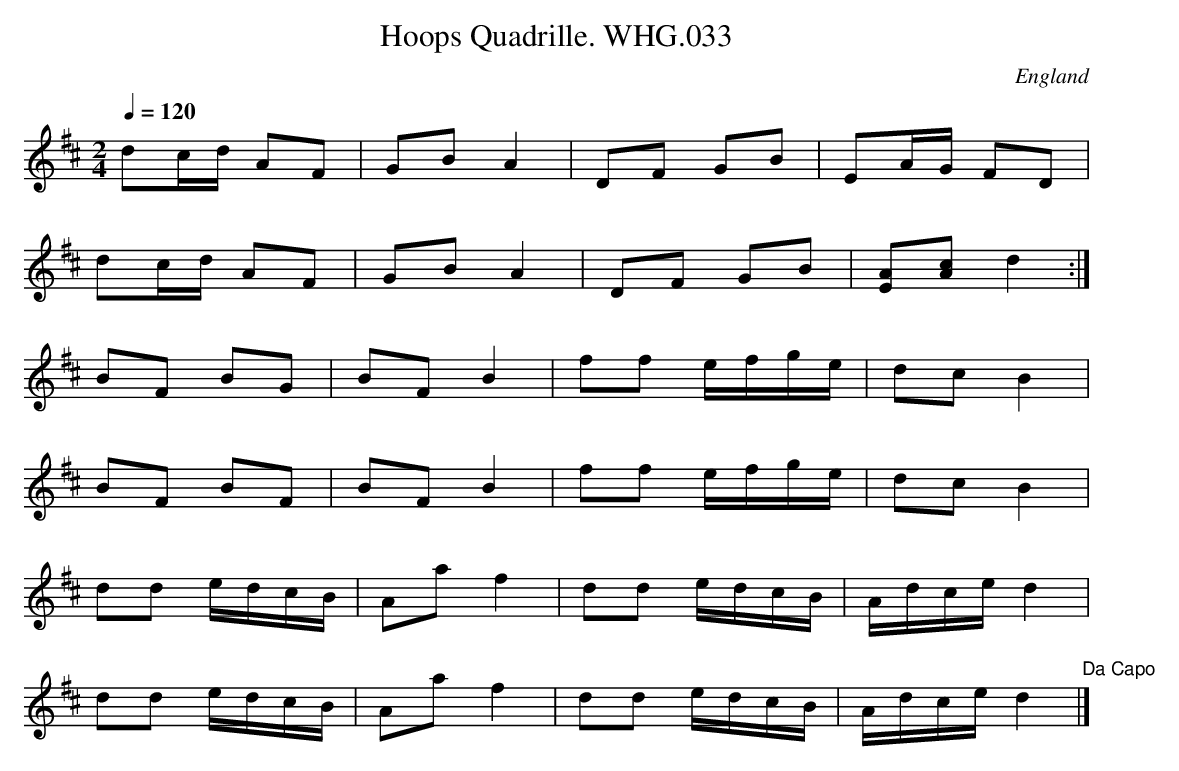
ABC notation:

X:1
T:Hoops Quadrille. WHG.033
O:England
M:2/4
L:1/16
Q:1/4=120
K:D
d2cd A2F2|G2B2 A4|D2F2 G2B2|E2AG F2D2|
d2cd A2F2|G2B2 A4|D2F2 G2B2|[E2A2][A2c2] d4:|
B2F2 B2G2|B2F2 B4|f2f2 efge|d2c2 B4|
B2F2 B2F2|B2F2 B4|f2f2 efge|d2c2 B4|
d2d2 edcB|A2a2 f4|d2d2 edcB|Adce d4|
d2d2 edcB|A2a2 f4|d2d2 edcB|Adce d4" Da Capo"|]
